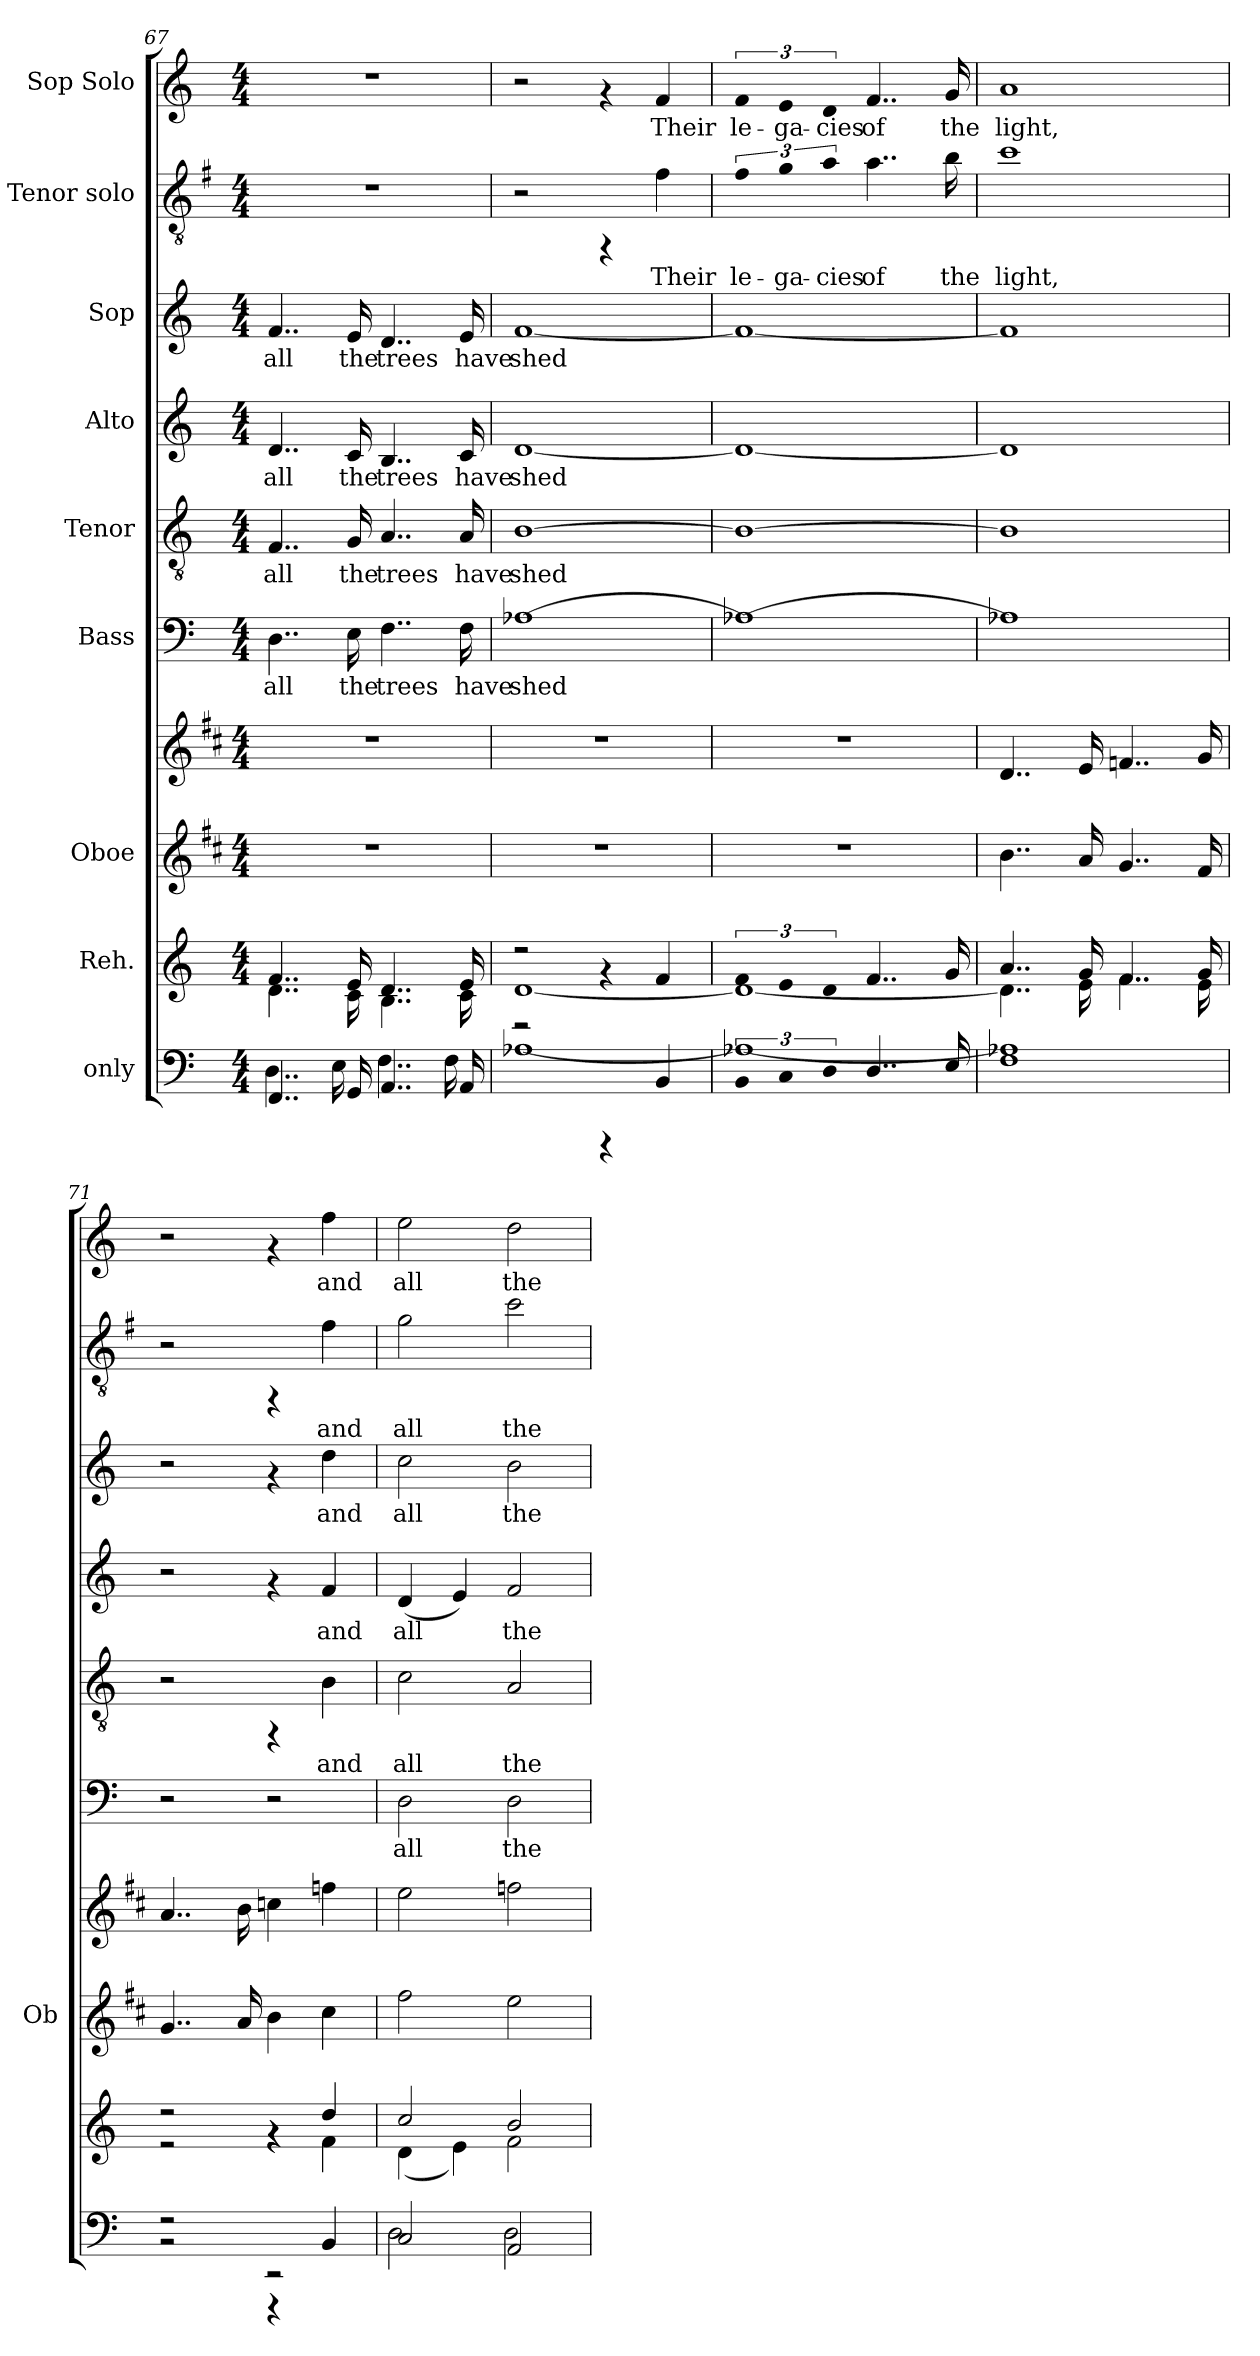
**kern	**kern	**kern	**kern	**kern	**text	**kern	**text	**kern	**text	**kern	**text	**kern	**text	**kern	**text
*part9	*part8	*part7	*part7	*part6	*part6	*part5	*part5	*part4	*part4	*part3	*part3	*part2	*part2	*part1	*part1
*staff10	*staff9	*staff8	*staff7	*staff6	*staff6	*staff5	*staff5	*staff4	*staff4	*staff3	*staff3	*staff2	*staff2	*staff1	*staff1
*I"only	*I"Reh.	*I"Oboe	*	*I"Bass	*	*I"Tenor	*	*I"Alto	*	*I"Sop	*	*I"Tenor solo	*	*I"Sop Solo	*
*	*	*I'Ob	*	*	*	*	*	*	*	*	*	*	*	*	*
*clefF4	*clefG2	*clefG2	*clefG2	*clefF4	*	*clefGv2	*	*clefG2	*	*clefG2	*	*clefGv2	*	*clefG2	*
*	*	*	*	*	*	*	*	*	*	*	*	*ITrd4c7	*	*	*
*k[]	*k[]	*k[f#c#]	*k[f#c#]	*k[]	*	*k[]	*	*k[]	*	*k[]	*	*k[]	*	*k[]	*
*C:	*C:	*D:	*D:	*C:	*	*C:	*	*C:	*	*C:	*	*C:	*	*C:	*
*M4/4	*M4/4	*M4/4	*M4/4	*M4/4	*	*M4/4	*	*M4/4	*	*M4/4	*	*M4/4	*	*M4/4	*
=67	=67	=67	=67	=67	=67	=67	=67	=67	=67	=67	=67	=67	=67	=67	=67
*^	*^	*	*	*	*	*	*	*	*	*	*	*	*	*	*
!	!	!	!	!	!	!	!LO:LY:b:cj	!	!LO:LY:b:cj	!	!LO:LY:b:cj	!	!LO:LY:b:cj	!	!	!	!
4..FF/	4..D\	4..f/	4..d\	1r	1r	4..D\	all	4..F/	all	4..d/	all	4..f/	all	1r	.	1r	.
!	!	!	!	!	!	!	!LO:LY:b:cj	!	!LO:LY:b:cj	!	!LO:LY:b:cj	!	!LO:LY:b:cj	!	!	!	!
16GG/	16E\	16e/	16c\	.	.	16E\	the	16G/	the	16c/	the	16e/	the	.	.	.	.
!	!	!	!	!	!	!	!LO:LY:b:cj	!	!LO:LY:b:cj	!	!LO:LY:b:cj	!	!LO:LY:b:cj	!	!	!	!
4..AA/	4..F\	4..d/	4..B\	.	.	4..F\	trees	4..A/	trees	4..B/	trees	4..d/	trees	.	.	.	.
!	!	!	!	!	!	!	!LO:LY:b:cj	!	!LO:LY:b:cj	!	!LO:LY:b:cj	!	!LO:LY:b:cj	!	!	!	!
16AA/	16F\	16e/	16c\	.	.	16F\	have	16A/	have	16c/	have	16e/	have	.	.	.	.
=68	=68	=68	=68	=68	=68	=68	=68	=68	=68	=68	=68	=68	=68	=68	=68	=68	=68
!	!	!	!	!	!	!	!LO:LY:b:cj	!	!LO:LY:b:cj	!	!LO:LY:b:cj	!	!LO:LY:b:cj	!	!	!	!
2r	[>1A-X	2r	[>1d	1r	1r	[>1A-X	shed	[>1B	shed	[<1d	shed	[<1f	shed	2r	.	2r	.
4rCCC	.	4rf	.	.	.	.	.	.	.	.	.	.	.	4rFF	.	4rf	.
!	!	!	!	!	!	!	!	!	!	!	!	!	!	!	!LO:LY:b:cj	!	!LO:LY:b:cj
4BB/	.	4f/	.	.	.	.	.	.	.	.	.	.	.	4B\	Their	4f/	Their
=69	=69	=69	=69	=69	=69	=69	=69	=69	=69	=69	=69	=69	=69	=69	=69	=69	=69
!LO:N:vis=4	!	!LO:N:vis=4	!	!	!	!	!	!	!	!	!	!	!	!LO:N:vis=4	!LO:LY:b:cj	!LO:N:vis=4	!LO:LY:b:cj
6BB/	1A-X_>	6f/	1d_>	1r	1r	1A-X_>	.	1B_>	.	1d_<	.	1f_<	.	6B\	le-	6f/	le-
!LO:N:vis=4	!	!LO:N:vis=4	!	!	!	!	!	!	!	!	!	!	!	!LO:N:vis=4	!LO:LY:b:cj	!LO:N:vis=4	!LO:LY:b:cj
6C/	.	6e/	.	.	.	.	.	.	.	.	.	.	.	6c\	-ga-	6e/	-ga-
!LO:N:vis=4	!	!LO:N:vis=4	!	!	!	!	!	!	!	!	!	!	!	!LO:N:vis=4	!LO:LY:b:cj	!LO:N:vis=4	!LO:LY:b:cj
6D/	.	6d/	.	.	.	.	.	.	.	.	.	.	.	6d\	-cies	6d/	-cies
!	!	!	!	!	!	!	!	!	!	!	!	!	!	!	!LO:LY:b:cj	!	!LO:LY:b:cj
4..D/	.	4..f/	.	.	.	.	.	.	.	.	.	.	.	4..d\	of	4..f/	of
!	!	!	!	!	!	!	!	!	!	!	!	!	!	!	!LO:LY:b:cj	!	!LO:LY:b:cj
16E/	.	16g/	.	.	.	.	.	.	.	.	.	.	.	16e\	the	16g/	the
=70	=70	=70	=70	=70	=70	=70	=70	=70	=70	=70	=70	=70	=70	=70	=70	=70	=70
!	!	!	!	!	!	!	!	!	!	!	!	!	!	!	!LO:LY:b:cj	!	!LO:LY:b:cj
1F	1A-X]	4..a/	4..d\]	4..b\	4..d/	1A-X]	.	1B]	.	1d]	.	1f]	.	1f	light,	1a	light,
.	.	16g/	16e\	16a/	16e/	.	.	.	.	.	.	.	.	.	.	.	.
.	.	4..f/	4..f\	4..g/	4..fn/	.	.	.	.	.	.	.	.	.	.	.	.
.	.	16e\	16g/	16f#/	16g/	.	.	.	.	.	.	.	.	.	.	.	.
=71	=71	=71	=71	=71	=71	=71	=71	=71	=71	=71	=71	=71	=71	=71	=71	=71	=71
2r	2r	2r	2r	4..g/	4..a/	2r	.	2r	.	2r	.	2r	.	2r	.	2r	.
.	.	.	.	16a/	16b\	.	.	.	.	.	.	.	.	.	.	.	.
4rCCC	2r	4rf	4rf	4b\	4ccn\	2r	.	4rFF	.	4rf	.	4rf	.	4rFF	.	4rf	.
!	!	!	!	!	!	!	!	!	!LO:LY:b:cj	!	!LO:LY:b:cj	!	!LO:LY:b:cj	!	!LO:LY:b:cj	!	!LO:LY:b:cj
4BB/	.	4dd/	4f\	4cc#\	4ffn\	.	.	4B\	and	4f/	and	4dd\	and	4B\	and	4ff\	and
=72	=72	=72	=72	=72	=72	=72	=72	=72	=72	=72	=72	=72	=72	=72	=72	=72	=72
!	!	!	!	!	!	!	!LO:LY:b:cj	!	!LO:LY:b:cj	!	!LO:LY:b:cj	!	!LO:LY:b:cj	!	!LO:LY:b:cj	!	!LO:LY:b:cj
2C/	2D\	2cc/	(>4d\	2ff#\	2ee\	2D\	all	2c\	all	(>4d/	all	2cc\	all	2c\	all	2ee\	all
!	!	!	!	!	!	!	!	!	!	!	!LO:LY:b:cj	!	!	!	!	!	!
.	.	.	4e\)	.	.	.	.	.	.	4e/)	.	.	.	.	.	.	.
!	!	!	!	!	!	!	!LO:LY:b:cj	!	!LO:LY:b:cj	!	!LO:LY:b:cj	!	!LO:LY:b:cj	!	!LO:LY:b:cj	!	!LO:LY:b:cj
2AA/	2D\	2b/	2f\	2ee\	2ffn\	2D\	the	2A/	the	2f/	the	2b\	the	2f\	the	2dd\	the
*v	*v	*	*	*	*	*	*	*	*	*	*	*	*	*	*	*	*
*	*v	*v	*	*	*	*	*	*	*	*	*	*	*	*	*	*
=	=	=	=	=	=	=	=	=	=	=	=	=	=	=	=
*-	*-	*-	*-	*-	*-	*-	*-	*-	*-	*-	*-	*-	*-	*-	*-
